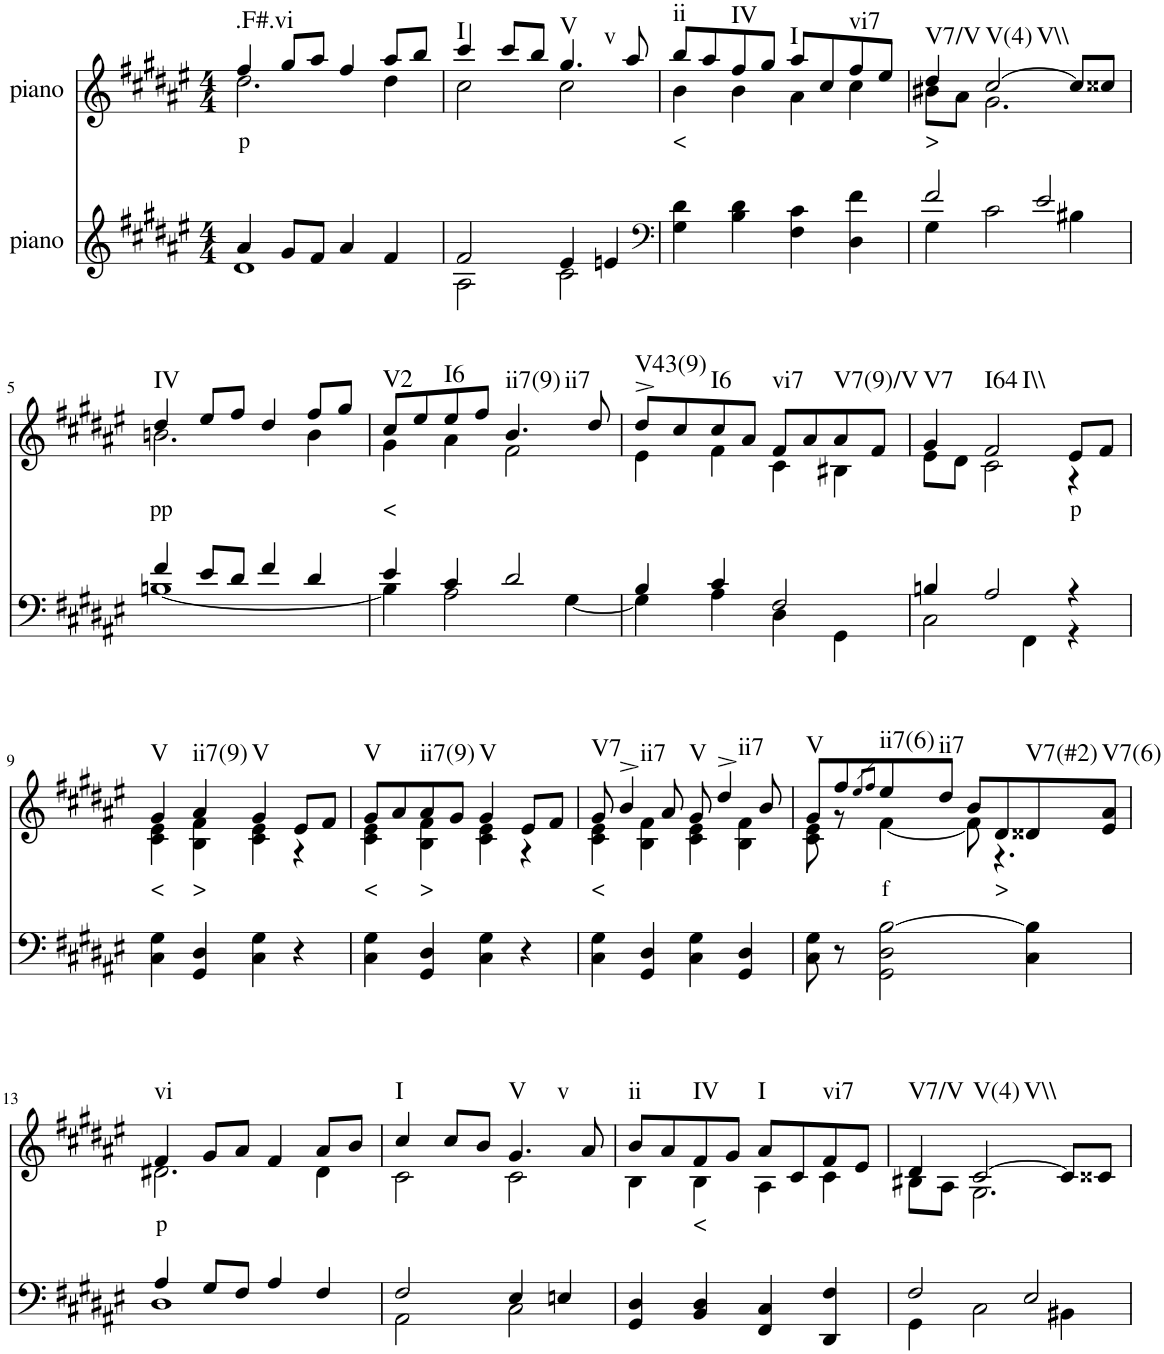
**kern	**kern	**text	**harte
*part2	*part1	*part1	*part1
*staff2	*staff1	*staff1	*
*I"piano	*I"piano	*	*
*I'Pno	*I'Pno	*	*
*clefG2	*clefG2	*	*
*k[f#c#g#d#a#e#]	*k[f#c#g#d#a#e#]	*	*
*F#:	*F#:	*	*
*M4/4	*M4/4	*	*
=1	=1	=1	=1
*^	*^	*	*
!	!	!	!	!LO:LY:b	!LO:H:kt=.F#.vi
4a#/	1d#	4ff#/	2.dd#\	p	N
8g#/L	.	8gg#/L	.	.	.
8f#/J	.	8aa#/J	.	.	.
4a#/	.	4ff#/	.	.	.
4f#/	.	8aa#/L	4dd#\	.	.
.	.	8bb/J	.	.	.
=2	=2	=2	=2	=2	=2
!	!	!	!	!	!LO:H:kt=I
2f#/	2A#\	4ccc#/	2cc#\	.	N
.	.	8ccc#/L	.	.	.
.	.	8bb/J	.	.	.
!	!	!	!	!	!LO:H:n=1:kt=V
!	!	!	!	!	!LO:H:n=2:kt=v
4e#/	2c#\	4.gg#/	2cc#\	.	N N
4en/	.	.	.	.	.
.	.	8aa#/	.	.	.
*v	*v	*	*	*	*
=3	=3	=3	=3	=3
*clefF4	*	*	*	*
!	!	!	!LO:LY:b	!LO:H:kt=ii
4G#\ 4d#\	8bb/L	4b\	<	N
.	8aa#/	.	.	.
!	!	!	!	!LO:H:kt=IV
4B\ 4d#\	8ff#/	4b\	.	N
.	8gg#/J	.	.	.
!	!	!	!	!LO:H:kt=I
4F#\ 4c#\	8aa#/L	4a#\	.	N
.	8cc#/	.	.	.
!	!	!	!	!LO:H:kt=vi7
4D#\ 4f#\	8ff#/	4cc#\	.	N
.	8ee#/J	.	.	.
=4	=4	=4	=4	=4
*^	*	*	*	*
!	!	!	!	!LO:LY:b	!LO:H:kt=V7/V
2f#/	4G#\	4dd#/	8b#X\L	>	N
.	.	.	8a#\J	.	.
!	!	!	!	!	!LO:H:n=1:kt=V(4)
!	!	!	!	!	!LO:H:n=2:kt=V\\
.	2c#\	[2cc#/	2.g#\	.	N N
2e#/	.	.	.	.	.
.	4B#X\	8cc#/L]	.	.	.
.	.	8cc##X/J	.	.	.
!!LO:LB:g=z	!!
=5	=5	=5	=5	=5	=5
!	!	!	!	!LO:LY:b	!LO:H:kt=IV
4f#/	[1Bn	4dd#/	2.bn\	pp	N
8e#/L	.	8ee#/L	.	.	.
8d#/J	.	8ff#/J	.	.	.
4f#/	.	4dd#/	.	.	.
4d#/	.	8ff#/L	4b\	.	.
.	.	8gg#/J	.	.	.
=6	=6	=6	=6	=6	=6
!	!	!	!	!LO:LY:b	!LO:H:kt=V2
4e#/	4B\]	8cc#/L	4g#\	<	N
.	.	8ee#/	.	.	.
!	!	!	!	!	!LO:H:kt=I6
4c#/	2A#\	8ee#/	4a#\	.	N
.	.	8ff#/J	.	.	.
!	!	!	!	!	!LO:H:n=1:kt=ii7(9)
!	!	!	!	!	!LO:H:n=2:kt=ii7
2d#/	.	4.b/	2f#\	.	N N
.	[4G#\	.	.	.	.
.	.	8dd#/	.	.	.
=7	=7	=7	=7	=7	=7
!	!	!	!	!	!LO:H:kt=V43(9)
4B/	4G#\]	8dd#^/L	4e#\	.	N
.	.	8cc#/	.	.	.
!	!	!	!	!	!LO:H:kt=I6
4c#/	4A#\	8cc#/	4f#\	.	N
.	.	8a#/J	.	.	.
!	!	!	!	!	!LO:H:kt=vi7
2F#/	4D#\	8f#/L	4c#\	.	N
.	.	8a#/	.	.	.
!	!	!	!	!	!LO:H:kt=V7(9)/V
.	4GG#\	8a#/	4B#X\	.	N
.	.	8f#/J	.	.	.
=8	=8	=8	=8	=8	=8
!	!	!	!	!	!LO:H:kt=V7
4Bn/	2C#\	4g#/	8e#\L	.	N
.	.	.	8d#\J	.	.
!	!	!	!	!	!LO:H:n=1:kt=I64
!	!	!	!	!	!LO:H:n=2:kt=I\\
2A#/	.	2f#/	2c#\	.	N N
.	4FF#\	.	.	.	.
!	!	!	!	!LO:LY:b	!
4r	4r	8e#/L	4r	p	.
.	.	8f#/J	.	.	.
*v	*v	*	*	*	*
!!LO:LB:g=z	!!
=9	=9	=9	=9	=9
!	!	!	!LO:LY:b	!LO:H:kt=V
4C#\ 4G#\	4g#/	4c#\ 4e#\	<	N
!	!	!	!LO:LY:b	!LO:H:kt=ii7(9)
4GG#/ 4D#/	4a#/	4B\ 4f#\	>	N
!	!	!	!	!LO:H:kt=V
4C#\ 4G#\	4g#/	4c#\ 4e#\	.	N
4r	8e#/L	4r	.	.
.	8f#/J	.	.	.
=10	=10	=10	=10	=10
!	!	!	!LO:LY:b	!LO:H:kt=V
4C#\ 4G#\	8g#/L	4c#\ 4e#\	<	N
.	8a#/	.	.	.
!	!	!	!LO:LY:b	!LO:H:kt=ii7(9)
4GG#/ 4D#/	8a#/	4B\ 4f#\	>	N
.	8g#/J	.	.	.
!	!	!	!	!LO:H:kt=V
4C#\ 4G#\	4g#/	4c#\ 4e#\	.	N
4r	8e#/L	4r	.	.
.	8f#/J	.	.	.
=11	=11	=11	=11	=11
!	!	!	!LO:LY:b	!LO:H:kt=V7
4C#\ 4G#\	8g#/	4c#\ 4e#\	<	N
.	4b^/	.	.	.
!	!	!	!	!LO:H:kt=ii7
4GG#/ 4D#/	.	4B\ 4f#\	.	N
.	8a#/	.	.	.
!	!	!	!	!LO:H:kt=V
4C#\ 4G#\	8g#/	4c#\ 4e#\	.	N
.	4dd#^/	.	.	.
!	!	!	!	!LO:H:kt=ii7
4GG#/ 4D#/	.	4B\ 4f#\	.	N
.	8b/	.	.	.
=12	=12	=12	=12	=12
!	!	!	!	!LO:H:kt=V
8C#\ 8G#\	8g#/L	8c#\ 8e#\	.	N
8r	8ff#/	8r	.	.
.	8qee#/L	.	.	.
.	8qff#/J	.	.	.
!	!	!	!LO:LY:b	!LO:H:kt=ii7(6)
2GG#\ 2D#\ [2B\	8ee#/	[4f#\	f	N
!	!	!	!	!LO:H:kt=ii7
.	8dd#/J	.	.	N
.	8b/L	8f#\]	.	.
!	!	!	!LO:LY:b	!
.	8d#/	4.r	>	.
!	!	!	!	!LO:H:kt=V7(#2)
4C#\ 4B\]	8d##X/	.	.	N
!	!	!	!	!LO:H:kt=V7(6)
.	8e#/ 8a#/J	.	.	N
!!LO:LB:g=z	!!
=13	=13	=13	=13	=13
*^	*	*	*	*
!	!	!	!	!LO:LY:b	!LO:H:kt=vi
4A#/	1D#	4f#/	2.d#X\	p	N
8G#/L	.	8g#/L	.	.	.
8F#/J	.	8a#/J	.	.	.
4A#/	.	4f#/	.	.	.
4F#/	.	8a#/L	4d#\	.	.
.	.	8b/J	.	.	.
=14	=14	=14	=14	=14	=14
!	!	!	!	!	!LO:H:kt=I
2F#/	2AA#\	4cc#/	2c#\	.	N
.	.	8cc#/L	.	.	.
.	.	8b/J	.	.	.
!	!	!	!	!	!LO:H:n=1:kt=V
!	!	!	!	!	!LO:H:n=2:kt=v
4E#/	2C#\	4.g#/	2c#\	.	N N
4En/	.	.	.	.	.
.	.	8a#/	.	.	.
*v	*v	*	*	*	*
=15	=15	=15	=15	=15
!	!	!	!	!LO:H:kt=ii
4GG#/ 4D#/	8b/L	4B\	.	N
.	8a#/	.	.	.
!	!	!	!LO:LY:b	!LO:H:kt=IV
4BB/ 4D#/	8f#/	4B\	<	N
.	8g#/J	.	.	.
!	!	!	!	!LO:H:kt=I
4FF#/ 4C#/	8a#/L	4A#\	.	N
.	8c#/	.	.	.
!	!	!	!	!LO:H:kt=vi7
4DD#/ 4F#/	8f#/	4c#\	.	N
.	8e#/J	.	.	.
=16	=16	=16	=16	=16
*^	*	*	*	*
!	!	!	!	!	!LO:H:kt=V7/V
2F#/	4GG#\	4d#/	8B#X\L	.	N
.	.	.	8A#\J	.	.
!	!	!	!	!	!LO:H:n=1:kt=V(4)
!	!	!	!	!	!LO:H:n=2:kt=V\\
.	2C#\	[2c#/	2.G#\	.	N N
2E#/	.	.	.	.	.
.	4BB#X\	8c#/L]	.	.	.
.	.	8c##X/J	.	.	.
*v	*v	*	*	*	*
*	*v	*v	*	*
=	=	=	=
*-	*-	*-	*-
